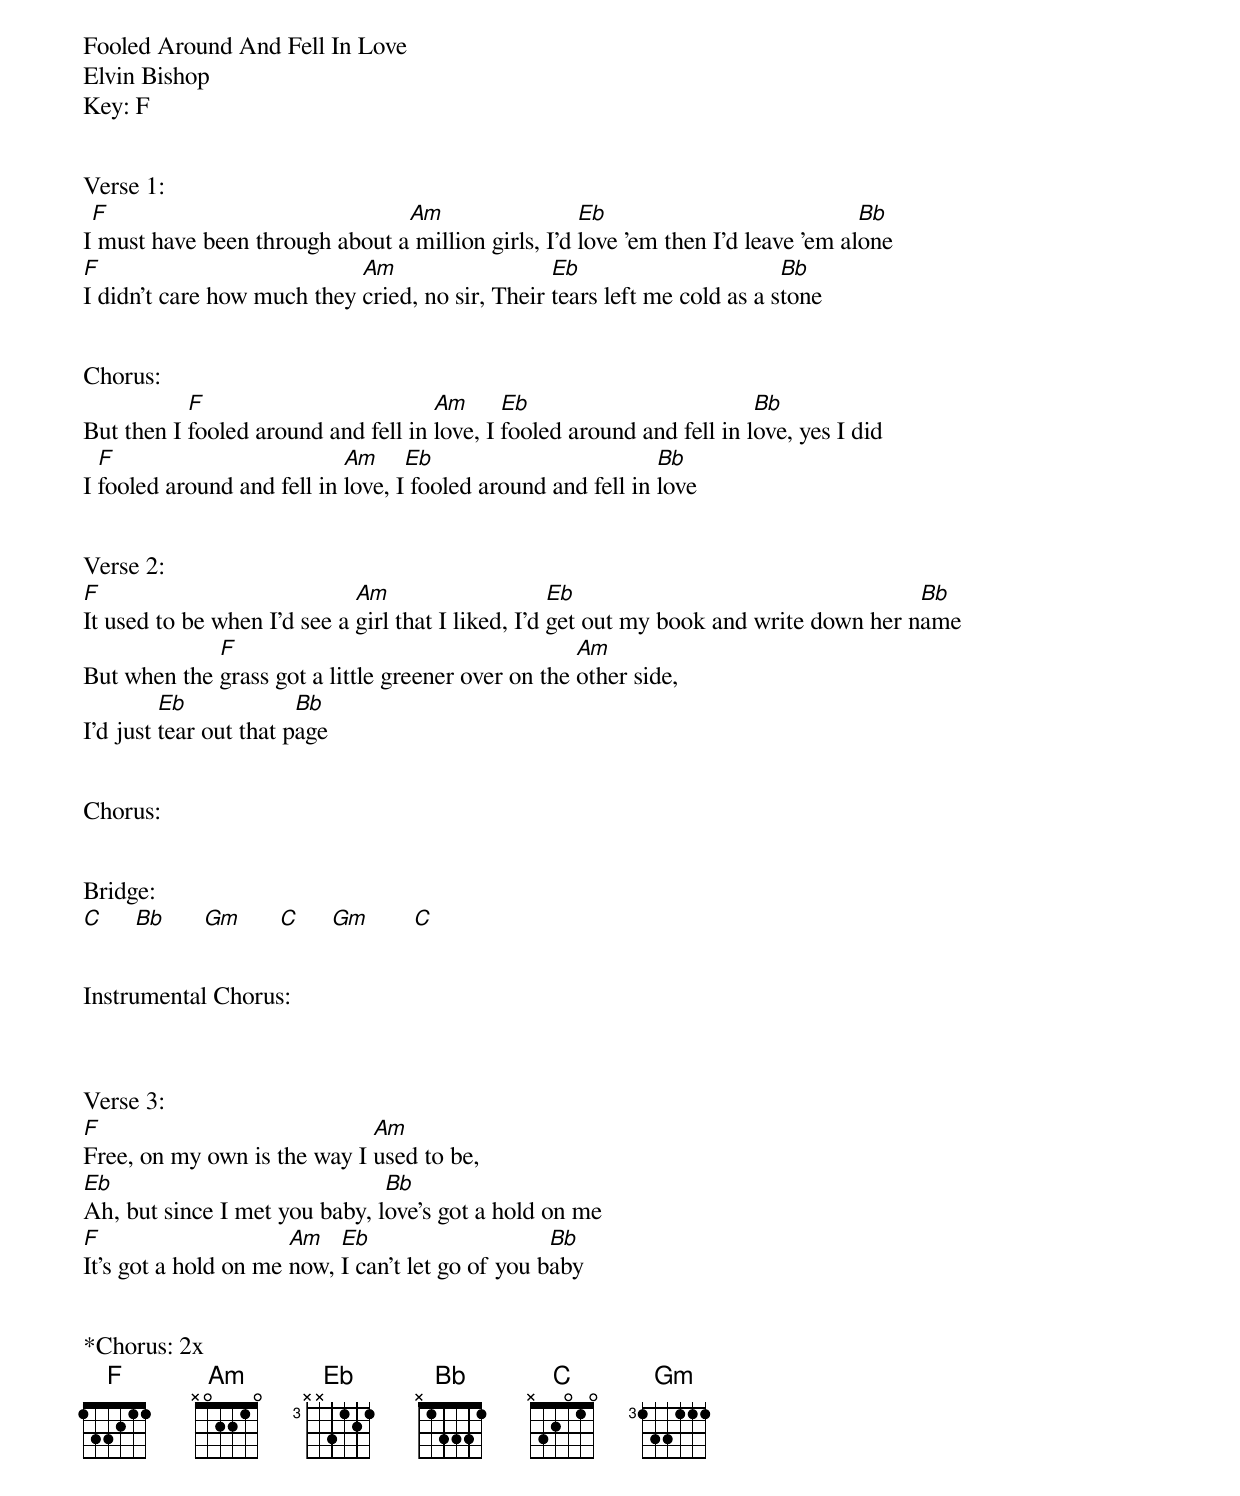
Fooled Around And Fell In Love
Elvin Bishop
Key: F


Verse 1:
I[F] must have been through about a[Am] million girls, I'd [Eb]love 'em then I'd leave 'em al[Bb]one
[F]I didn't care how much they [Am]cried, no sir, Their [Eb]tears left me cold as a s[Bb]tone


Chorus:
But then I [F]fooled around and fell in [Am]love, I [Eb]fooled around and fell in l[Bb]ove, yes I did
I [F]fooled around and fell in [Am]love, I[Eb] fooled around and fell in [Bb]love


Verse 2:
[F]It used to be when I'd see a [Am]girl that I liked, I'd [Eb]get out my book and write down her n[Bb]ame
But when the [F]grass got a little greener over on the [Am]other side,
I'd just [Eb]tear out that p[Bb]age


Chorus:


Bridge:
[C]     [Bb]      [Gm]      [C]     [Gm]       [C]


Instrumental Chorus:



Verse 3:
[F]Free, on my own is the way I [Am]used to be,
[Eb]Ah, but since I met you baby, l[Bb]ove's got a hold on me
[F]It's got a hold on me [Am]now, [Eb]I can't let go of you b[Bb]aby


*Chorus: 2x
